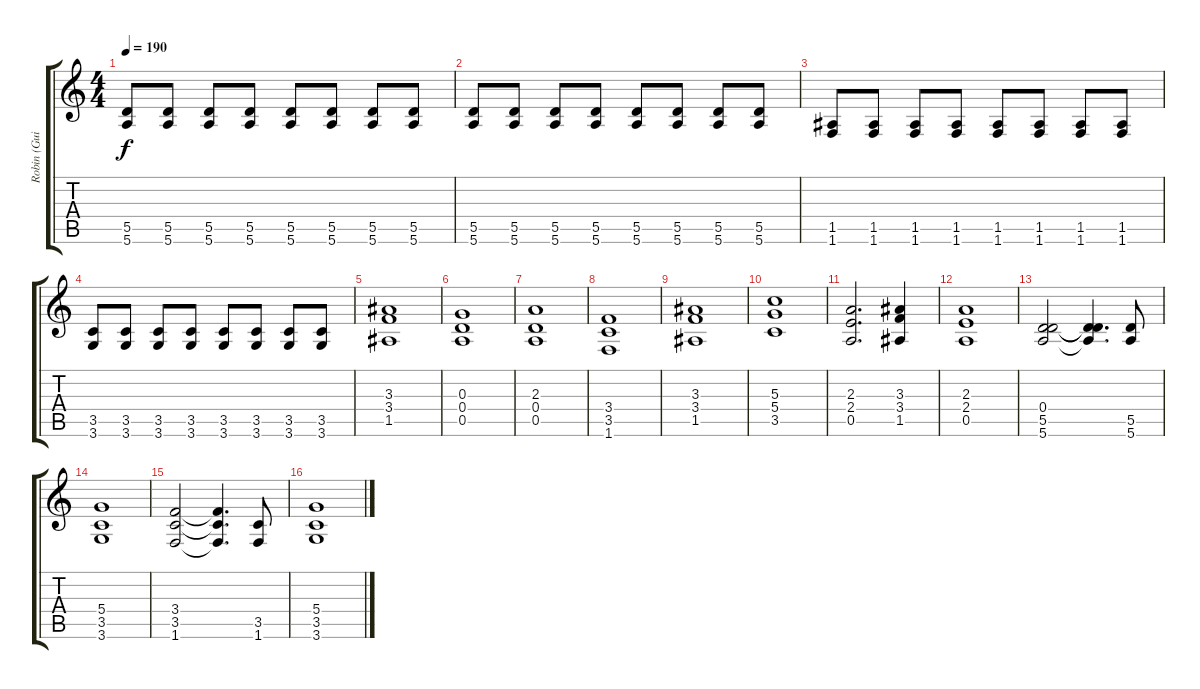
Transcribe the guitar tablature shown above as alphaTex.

\track ("Robin (Guitar)" "Robin (Gui") {instrument distortionguitar}
\staff {score tabs}
\tuning (E4 B3 G3 D3 A2 E2) {hide}
\ts (4 4)
\tempo 190
\clef g2
\ks c
(5.5 5.6).8{dy f} (5.5 5.6).8 (5.5 5.6).8 (5.5 5.6).8 (5.5 5.6).8 (5.5 5.6).8 (5.5 5.6).8 (5.5 5.6).8 |
(5.5 5.6).8 (5.5 5.6).8 (5.5 5.6).8 (5.5 5.6).8 (5.5 5.6).8 (5.5 5.6).8 (5.5 5.6).8 (5.5 5.6).8 |
(1.5 1.6).8 (1.5 1.6).8 (1.5 1.6).8 (1.5 1.6).8 (1.5 1.6).8 (1.5 1.6).8 (1.5 1.6).8 (1.5 1.6).8 |
(3.5 3.6).8 (3.5 3.6).8 (3.5 3.6).8 (3.5 3.6).8 (3.5 3.6).8 (3.5 3.6).8 (3.5 3.6).8 (3.5 3.6).8 |
(3.3 3.4 1.5).1 |
(0.3 0.4 0.5).1 |
(2.3 0.4 0.5).1 |
(3.4 3.5 1.6).1 |
(3.3 3.4 1.5).1 |
(5.3 5.4 3.5).1 |
(2.3 2.4 0.5).2{d} (3.3 3.4 1.5).4 |
(2.3 2.4 0.5).1 |
(0.4 5.5 5.6).2 (0.4{t} 5.5{t} 5.6{t}).4{d} (5.5 5.6).8 |
(5.4 3.5 3.6).1 |
(3.4 3.5 1.6).2 (3.4{t} 3.5{t} 1.6{t}).4{d} (3.5 1.6).8 |
(5.4 3.5 3.6).1
